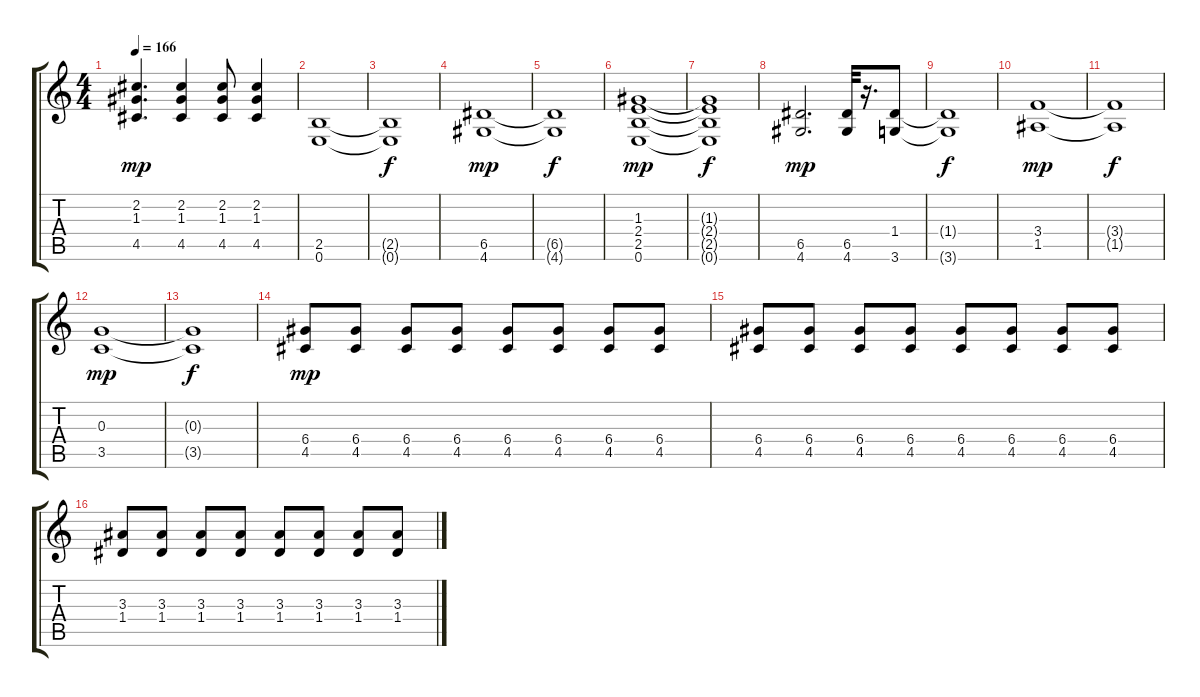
\track "" {instrument overdrivenguitar}
\staff {score tabs}
\tuning (E4 B3 G3 D3 A2 E2) {hide}
\ts (4 4)
\tempo 166
\clef g2
\ks c
(2.2 1.3 4.5).4{d dy mp} (2.2 1.3 4.5).4 (2.2 1.3 4.5).8 (2.2 1.3 4.5).4 |
(2.5 0.6).1 |
(2.5{t} 0.6{t}).1{dy f} |
(6.5 4.6).1{dy mp} |
(6.5{t} 4.6{t}).1{dy f} |
(1.3 2.4 2.5 0.6).1{dy mp} |
(1.3{t} 2.4{t} 2.5{t} 0.6{t}).1{dy f} |
(6.5 4.6).2{d dy mp} (6.5 4.6).32 r.16{d} (1.4 3.6).8 |
(1.4{t} 3.6{t}).1{dy f} |
(3.4 1.5).1{dy mp} |
(3.4{t} 1.5{t}).1{dy f} |
(0.3 3.5).1{dy mp} |
(0.3{t} 3.5{t}).1{dy f} |
(6.4 4.5).8{dy mp} (6.4 4.5).8 (6.4 4.5).8 (6.4 4.5).8 (6.4 4.5).8 (6.4 4.5).8 (6.4 4.5).8 (6.4 4.5).8 |
(6.4 4.5).8 (6.4 4.5).8 (6.4 4.5).8 (6.4 4.5).8 (6.4 4.5).8 (6.4 4.5).8 (6.4 4.5).8 (6.4 4.5).8 |
(3.3 1.4).8 (3.3 1.4).8 (3.3 1.4).8 (3.3 1.4).8 (3.3 1.4).8 (3.3 1.4).8 (3.3 1.4).8 (3.3 1.4).8
